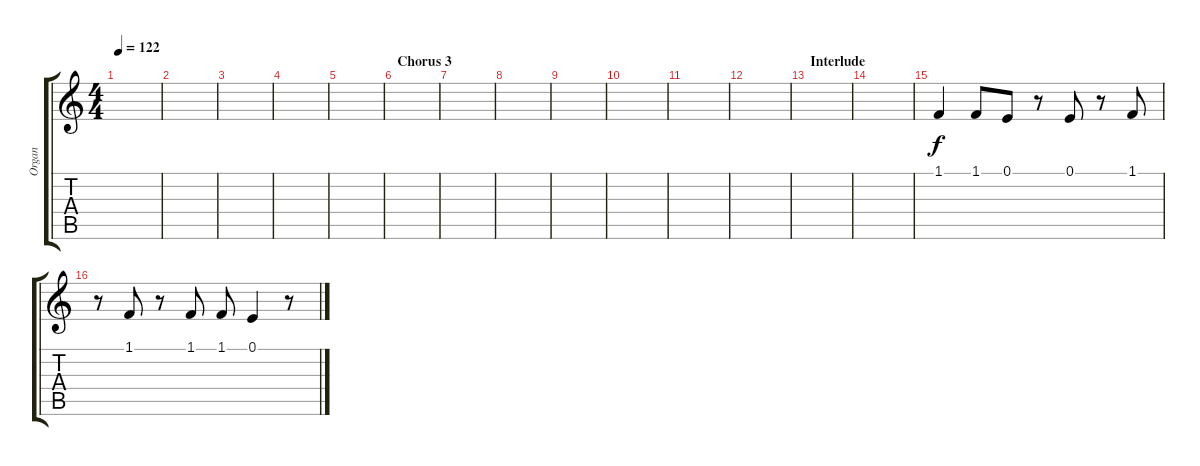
\track ("Organ" "Organ") {instrument drawbarorgan}
\staff {score tabs}
\tuning (E4 B3 G3 D3 A2 E2) {hide}
\ts (4 4)
\tempo 122
\clef g2
\ks c
|
|
|
|
|
\section ("" "Chorus 3")
|
|
|
|
|
|
|
\section ("" "Interlude")
|
|
1.1.4{instrument pad8sweep} 1.1.8 0.1.8 r.8 0.1.8 r.8 1.1.8 |
r.8 1.1.8 r.8 1.1.8 1.1.8 0.1.4 r.8
